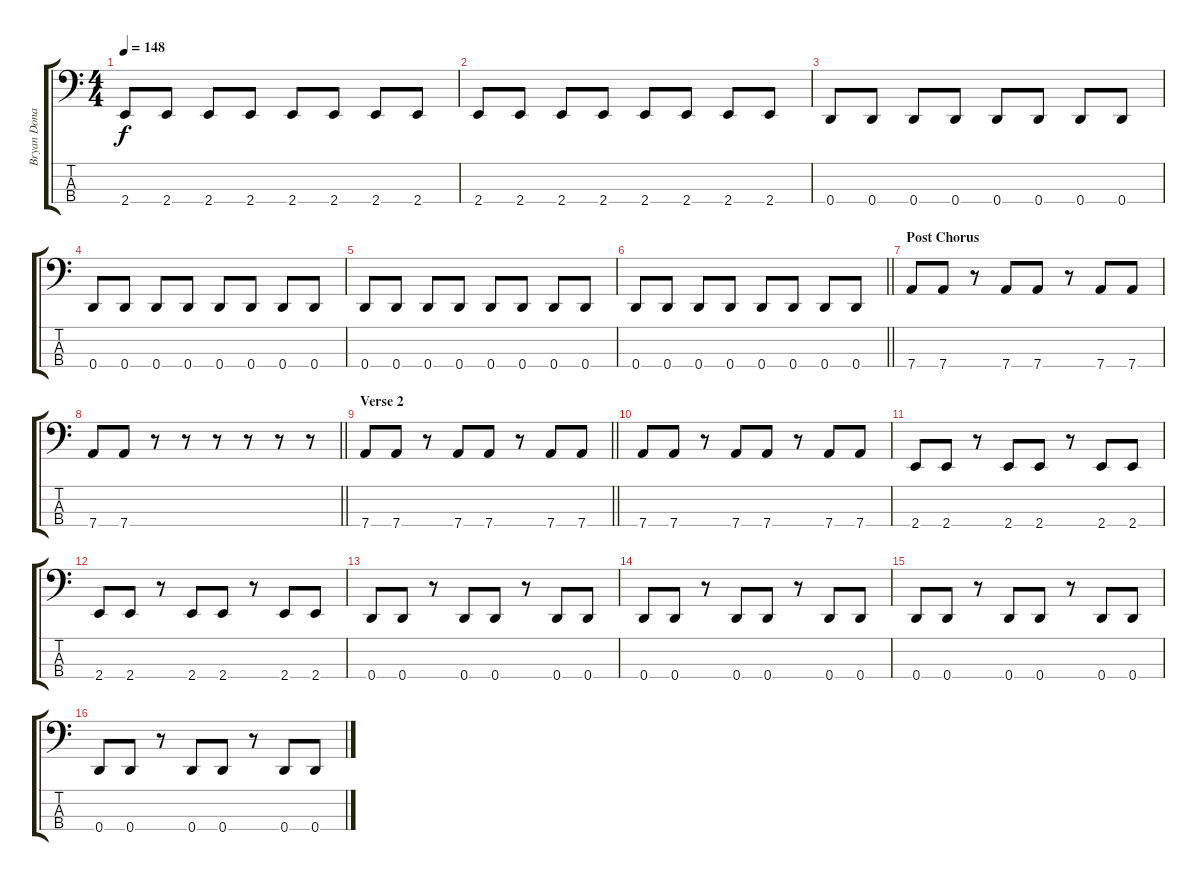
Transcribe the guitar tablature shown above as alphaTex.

\track ("Bryan Donahue (Bass)" "Bryan Dona") {instrument electricbassfinger}
\staff {score tabs}
\tuning (G2 D2 A1 D1) {hide}
\ts (4 4)
\tempo 148
\clef f4
\ks c
2.4.8{dy f} 2.4.8 2.4.8 2.4.8 2.4.8 2.4.8 2.4.8 2.4.8 |
2.4.8 2.4.8 2.4.8 2.4.8 2.4.8 2.4.8 2.4.8 2.4.8 |
0.4.8 0.4.8 0.4.8 0.4.8 0.4.8 0.4.8 0.4.8 0.4.8 |
0.4.8 0.4.8 0.4.8 0.4.8 0.4.8 0.4.8 0.4.8 0.4.8 |
0.4.8 0.4.8 0.4.8 0.4.8 0.4.8 0.4.8 0.4.8 0.4.8 |
\barLineRight lightlight
0.4.8 0.4.8 0.4.8 0.4.8 0.4.8 0.4.8 0.4.8 0.4.8 |
\section ("" "Post Chorus")
7.4.8 7.4.8 r.8 7.4.8{beam merge} 7.4.8 r.8 7.4.8 7.4.8 |
\barLineRight lightlight
7.4.8 7.4.8 r.8 r.8{beam merge} r.8 r.8 r.8 r.8 |
\section ("" "Verse 2")
\barLineRight lightlight
7.4.8 7.4.8 r.8 7.4.8{beam merge} 7.4.8 r.8 7.4.8 7.4.8 |
7.4.8 7.4.8 r.8 7.4.8{beam merge} 7.4.8 r.8 7.4.8 7.4.8 |
2.4.8 2.4.8 r.8 2.4.8{beam merge} 2.4.8 r.8 2.4.8 2.4.8 |
2.4.8 2.4.8 r.8 2.4.8{beam merge} 2.4.8 r.8 2.4.8 2.4.8 |
0.4.8 0.4.8 r.8 0.4.8{beam merge} 0.4.8 r.8 0.4.8 0.4.8 |
0.4.8 0.4.8 r.8 0.4.8{beam merge} 0.4.8 r.8 0.4.8 0.4.8 |
0.4.8 0.4.8 r.8 0.4.8{beam merge} 0.4.8 r.8 0.4.8 0.4.8 |
0.4.8 0.4.8 r.8 0.4.8{beam merge} 0.4.8 r.8 0.4.8 0.4.8
